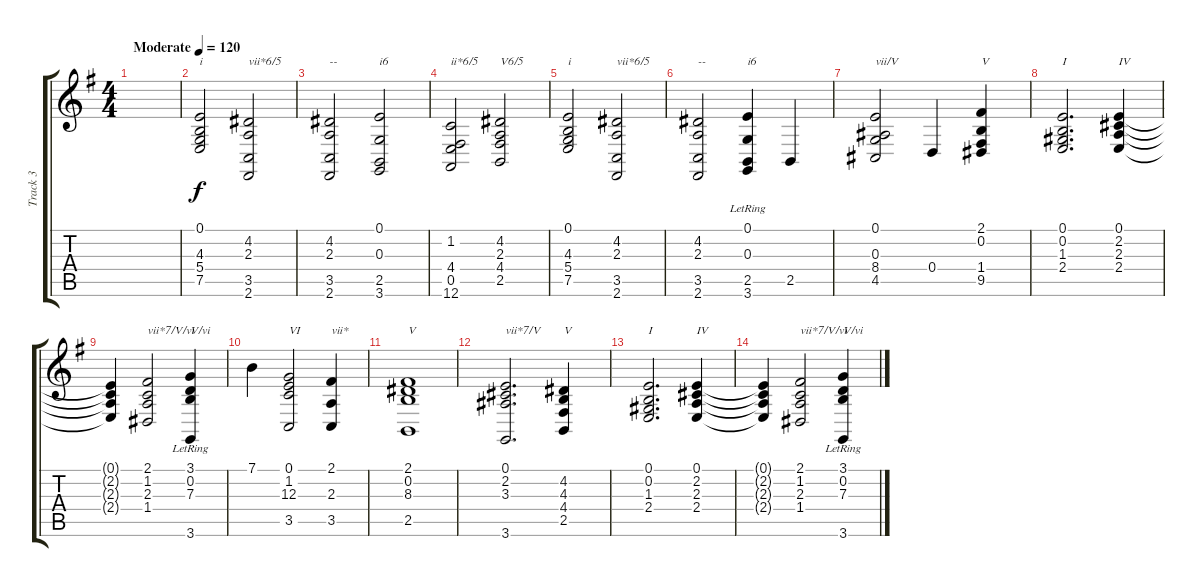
\track ("Track 3" "Track 3") {instrument acousticgrandpiano}
\staff {score tabs}
\tuning (E4 B3 G3 D3 A2 E2) {hide}
\ts (4 4)
\tempo (120 "Moderate")
\clef g2
\ks eminor
|
(0.1 4.3 5.4 7.5).2{txt "i"} (4.2 2.3 3.5 2.6).2{txt "vii*6/5"} |
(4.2 2.3 3.5 2.6).2{txt "--"} (0.1 0.3 2.5 3.6).2{txt "i6"} |
(1.2 4.4 0.5 12.6).2{txt "ii*6/5"} (4.2 2.3 4.4 2.5).2{txt "V6/5"} |
(0.1 4.3 5.4 7.5).2{txt "i"} (4.2 2.3 3.5 2.6).2{txt "vii*6/5"} |
(4.2 2.3 3.5 2.6).2{txt "--"} (0.1{lr} 0.3{lr} 2.5{lr} 3.6{lr}).4{txt "i6"} 2.5.4 |
(0.1 0.3 8.4 4.5).2{txt "vii/V"} 0.4.4 (2.1 0.2 1.4 9.5).4{txt "V"} |
(0.1 0.2 1.3 2.4).2{d txt "I"} (0.1 2.2 2.3 2.4).4{txt "IV"} |
(0.1{t} 2.2{t} 2.3{t} 2.4{t}).4 (2.1 1.2 2.3 1.4).2{txt "vii*7/V/vi"} (3.1{lr} 0.2{lr} 7.3{lr} 3.6{lr}).4{txt "V/vi"} |
7.1.4 (0.1 1.2 12.3 3.5).2{txt "VI"} (2.1 2.3 3.5).4{txt "vii*"} |
(2.1 0.2 8.3 2.5).1{txt "V"} |
(0.1 2.2 3.3 3.6).2{d txt "vii*7/V"} (4.2 4.3 4.4 2.5).4{txt "V"} |
(0.1 0.2 1.3 2.4).2{d txt "I"} (0.1 2.2 2.3 2.4).4{txt "IV"} |
(0.1{t} 2.2{t} 2.3{t} 2.4{t}).4 (2.1 1.2 2.3 1.4).2{txt "vii*7/V/vi"} (3.1{lr} 0.2{lr} 7.3{lr} 3.6{lr}).4{txt "V/vi"}
